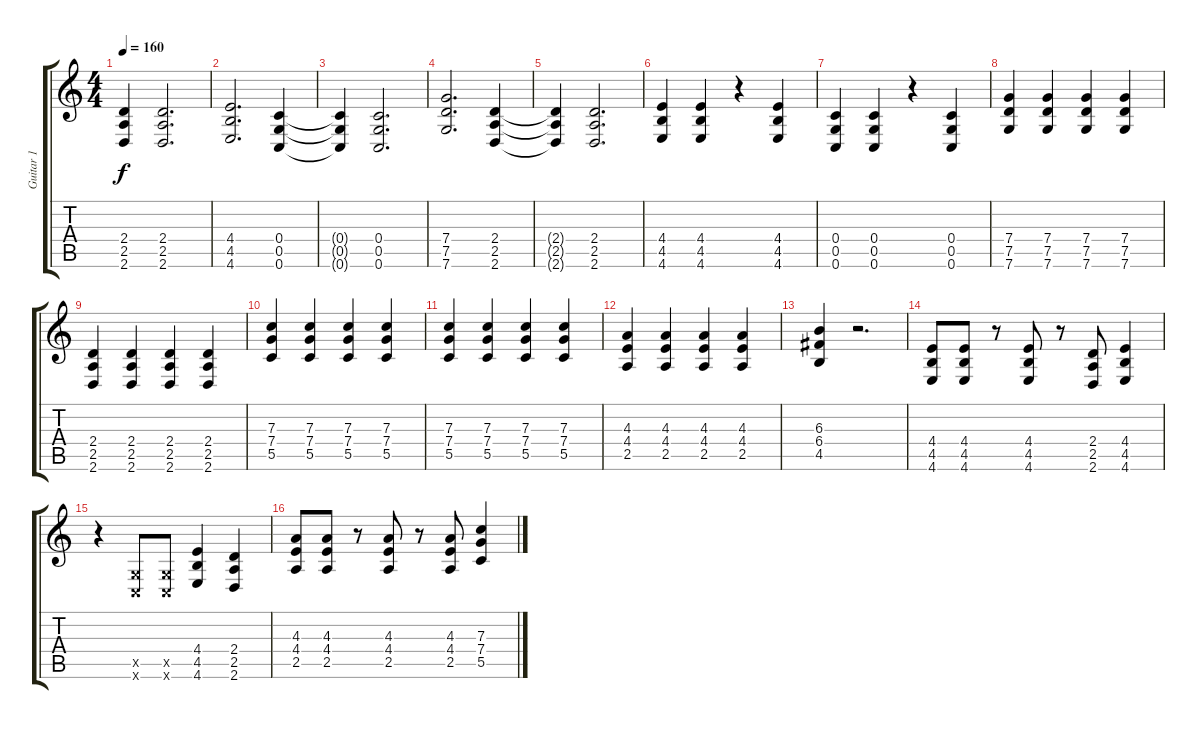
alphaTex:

\track ("Guitar 1" "Guitar 1") {instrument distortionguitar}
\staff {score tabs}
\tuning (D4 A3 F3 C3 G2 C2) {hide}
\ts (4 4)
\tempo 160
\clef g2
\ks c
(2.4{t} 2.5{t} 2.6{t}).4{dy f} (2.4 2.5 2.6).2{d} |
(4.4 4.5 4.6).2{d} (0.4 0.5 0.6).4 |
(0.4{t} 0.5{t} 0.6{t}).4 (0.4 0.5 0.6).2{d} |
(7.4 7.5 7.6).2{d} (2.4 2.5 2.6).4 |
(2.4{t} 2.5{t} 2.6{t}).4 (2.4 2.5 2.6).2{d} |
(4.4 4.5 4.6).4 (4.4 4.5 4.6).4 r.4 (4.4 4.5 4.6).4 |
(0.4 0.5 0.6).4 (0.4 0.5 0.6).4 r.4 (0.4 0.5 0.6).4 |
(7.4 7.5 7.6).4 (7.4 7.5 7.6).4 (7.4 7.5 7.6).4 (7.4 7.5 7.6).4 |
(2.4 2.5 2.6).4 (2.4 2.5 2.6).4 (2.4 2.5 2.6).4 (2.4 2.5 2.6).4 |
(7.3 7.4 5.5).4 (7.3 7.4 5.5).4 (7.3 7.4 5.5).4 (7.3 7.4 5.5).4 |
(7.3 7.4 5.5).4 (7.3 7.4 5.5).4 (7.3 7.4 5.5).4 (7.3 7.4 5.5).4 |
(4.3 4.4 2.5).4 (4.3 4.4 2.5).4 (4.3 4.4 2.5).4 (4.3 4.4 2.5).4 |
(6.3 6.4 4.5).4 r.2{d} |
(4.4 4.5 4.6).8{instrument distortionguitar} (4.4 4.5 4.6).8 r.8 (4.4 4.5 4.6).8 r.8 (2.4 2.5 2.6).8 (4.4 4.5 4.6).4 |
r.4 (0.5{x} 0.6{x}).8 (0.5{x} 0.6{x}).8 (4.4 4.5 4.6).4 (2.4 2.5 2.6).4 |
(4.3 4.4 2.5).8 (4.3 4.4 2.5).8 r.8 (4.3 4.4 2.5).8 r.8 (4.3 4.4 2.5).8 (7.3 7.4 5.5).4
